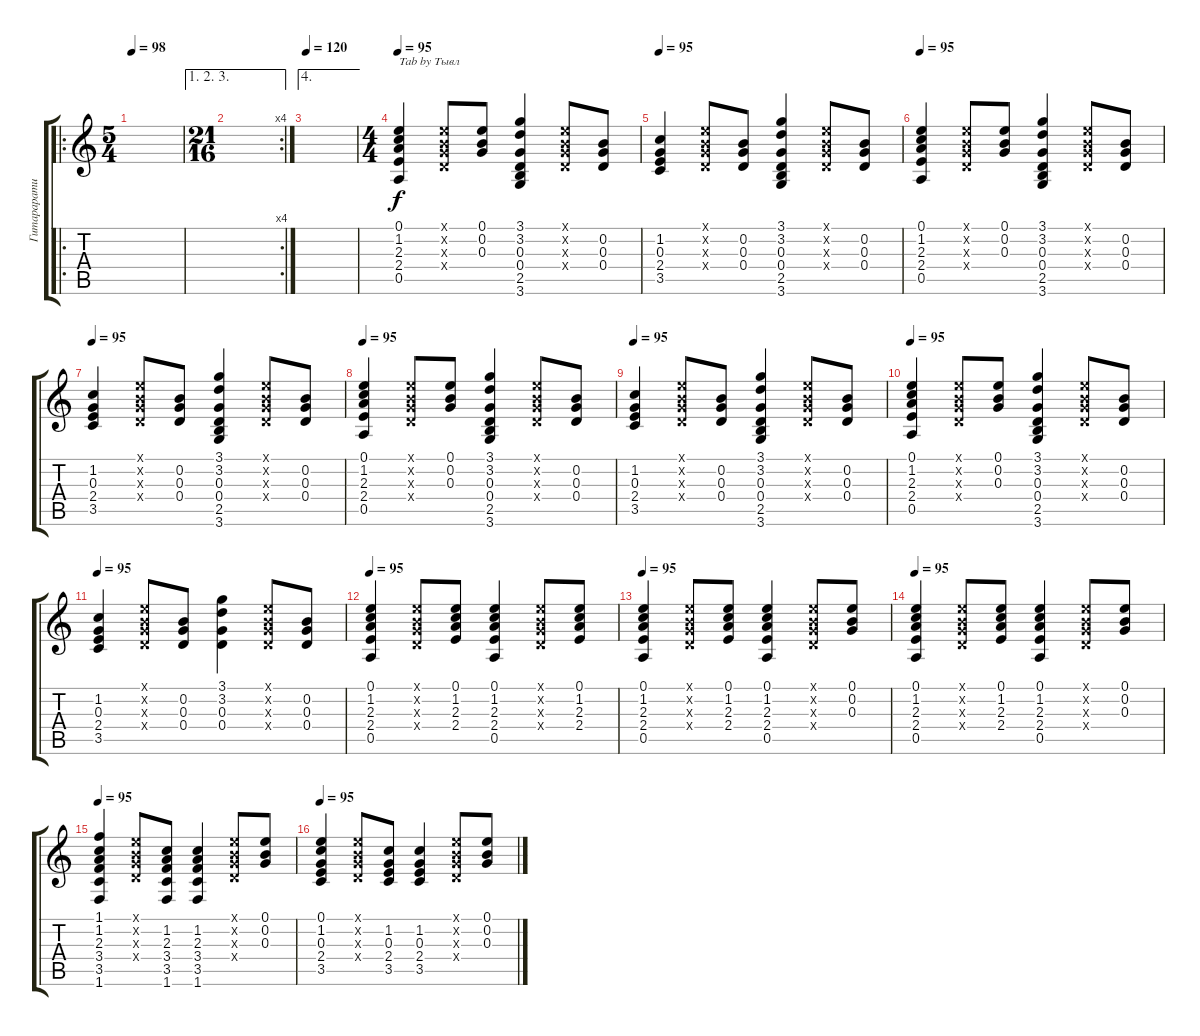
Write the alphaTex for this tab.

\track ("ГитараратиГ" "Гитарарати") {instrument acousticguitarsteel}
\staff {score tabs}
\tuning (E4 B3 G3 D3 A2 E2) {hide}
\ro
\ts (5 4)
\tempo 98
\tempo 120
\tempo 98
\clef g2
\ks c
|
\ae (1 2 3)
\rc 4
\ts (21 16)
|
\ae 4
\tempo 120
|
\ts (4 4)
\tempo 95
(0.1 1.2 2.3 2.4 0.5).4{txt "Tab by Тывл"} (0.1{x} 0.2{x} 0.3{x} 0.4{x}).8 (0.1 0.2 0.3).8 (3.1 3.2 0.3 0.4 2.5 3.6).4 (0.1{x} 0.2{x} 0.3{x} 0.4{x}).8 (0.2 0.3 0.4).8 |
\tempo 95
(1.2 0.3 2.4 3.5).4 (0.1{x} 0.2{x} 0.3{x} 0.4{x}).8 (0.2 0.3 0.4).8 (3.1 3.2 0.3 0.4 2.5 3.6).4 (0.1{x} 0.2{x} 0.3{x} 0.4{x}).8 (0.2 0.3 0.4).8 |
\tempo 95
(0.1 1.2 2.3 2.4 0.5).4 (0.1{x} 0.2{x} 0.3{x} 0.4{x}).8 (0.1 0.2 0.3).8 (3.1 3.2 0.3 0.4 2.5 3.6).4 (0.1{x} 0.2{x} 0.3{x} 0.4{x}).8 (0.2 0.3 0.4).8 |
\tempo 95
(1.2 0.3 2.4 3.5).4 (0.1{x} 0.2{x} 0.3{x} 0.4{x}).8 (0.2 0.3 0.4).8 (3.1 3.2 0.3 0.4 2.5 3.6).4 (0.1{x} 0.2{x} 0.3{x} 0.4{x}).8 (0.2 0.3 0.4).8 |
\tempo 95
(0.1 1.2 2.3 2.4 0.5).4 (0.1{x} 0.2{x} 0.3{x} 0.4{x}).8 (0.1 0.2 0.3).8 (3.1 3.2 0.3 0.4 2.5 3.6).4 (0.1{x} 0.2{x} 0.3{x} 0.4{x}).8 (0.2 0.3 0.4).8 |
\tempo 95
(1.2 0.3 2.4 3.5).4 (0.1{x} 0.2{x} 0.3{x} 0.4{x}).8 (0.2 0.3 0.4).8 (3.1 3.2 0.3 0.4 2.5 3.6).4 (0.1{x} 0.2{x} 0.3{x} 0.4{x}).8 (0.2 0.3 0.4).8 |
\tempo 95
(0.1 1.2 2.3 2.4 0.5).4 (0.1{x} 0.2{x} 0.3{x} 0.4{x}).8 (0.1 0.2 0.3).8 (3.1 3.2 0.3 0.4 2.5 3.6).4 (0.1{x} 0.2{x} 0.3{x} 0.4{x}).8 (0.2 0.3 0.4).8 |
\tempo 95
(1.2 0.3 2.4 3.5).4 (0.1{x} 0.2{x} 0.3{x} 0.4{x}).8 (0.2 0.3 0.4).8 (3.1 3.2 0.3 0.4).4 (0.1{x} 0.2{x} 0.3{x} 0.4{x}).8 (0.2 0.3 0.4).8 |
\tempo 95
(0.1 1.2 2.3 2.4 0.5).4 (0.1{x} 0.2{x} 0.3{x} 0.4{x}).8 (0.1 1.2 2.3 2.4).8 (0.1 1.2 2.3 2.4 0.5).4 (0.1{x} 0.2{x} 0.3{x} 0.4{x}).8 (0.1 1.2 2.3 2.4).8 |
\tempo 95
(0.1 1.2 2.3 2.4 0.5).4 (0.1{x} 0.2{x} 0.3{x} 0.4{x}).8 (0.1 1.2 2.3 2.4).8 (0.1 1.2 2.3 2.4 0.5).4 (0.1{x} 0.2{x} 0.3{x} 0.4{x}).8 (0.1 0.2 0.3).8 |
\tempo 95
(0.1 1.2 2.3 2.4 0.5).4 (0.1{x} 0.2{x} 0.3{x} 0.4{x}).8 (0.1 1.2 2.3 2.4).8 (0.1 1.2 2.3 2.4 0.5).4 (0.1{x} 0.2{x} 0.3{x} 0.4{x}).8 (0.1 0.2 0.3).8 |
\tempo 95
(1.1 1.2 2.3 3.4 3.5 1.6).4 (0.1{x} 0.2{x} 0.3{x} 0.4{x}).8 (1.2 2.3 3.4 3.5 1.6).8 (1.2 2.3 3.4 3.5 1.6).4 (0.1{x} 0.2{x} 0.3{x} 0.4{x}).8 (0.1 0.2 0.3).8 |
\tempo 95
(0.1 1.2 0.3 2.4 3.5).4 (0.1{x} 0.2{x} 0.3{x} 0.4{x}).8 (1.2 0.3 2.4 3.5).8 (1.2 0.3 2.4 3.5).4 (0.1{x} 0.2{x} 0.3{x} 0.4{x}).8 (0.1 0.2 0.3).8
